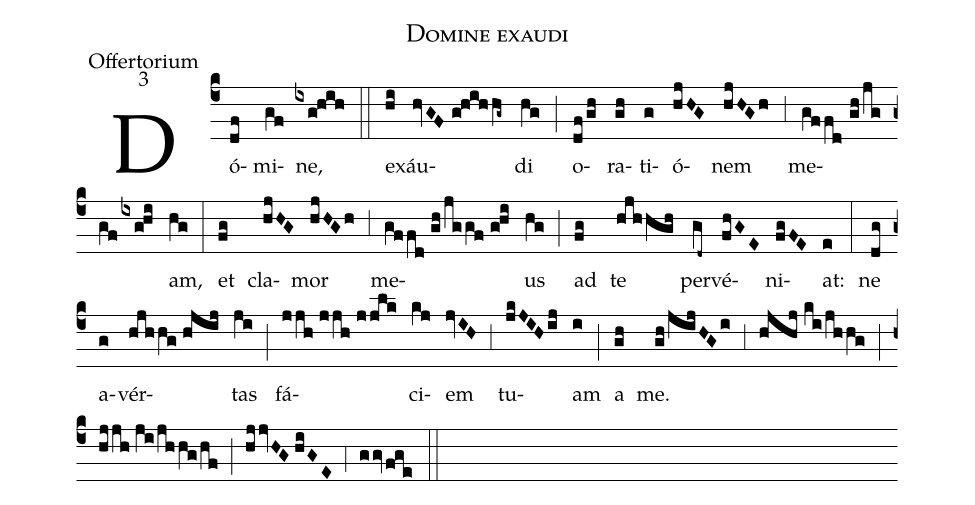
name:Domine exaudi;
office-part:Offertorium;
mode:3;
%%
(c4) Dó(df)mi(gf)ne,(ixg!hih) (::) ex(hi)áu(hvGF//g!hihhg~)di(hg) (;) o(df/gh)ra(gh)ti(g)ó(hjHG)nem(hjHGh) (;3) me(gffd//gh/jggf/ixg!hi)am,(hg) (:) et(fg) cla(hjHG)mor(hjHGh) (;3) me(gffd//gh/jggf//g!hi)us(hg) (;) ad(fg) te(hjhhgh) per(gd~)vé(fhGE)ni(fgFE)at:(e) (:) ne(dg) a(g)vér(hjhhg//hjij)tas(ji) (;) fá(jjh//jjh//jjlk)ci(kj)em(jvIH) (;3) tu(jkJIH/ij)am(i) (;) a(gh) me.(gh/jijHGi) (;3) (hjhj//ki/jhhg) (;) (hjjh//ji/jhhg/hf) (;) (hjjvHG//hiGE) (;4) (ggv/fge) (::)
